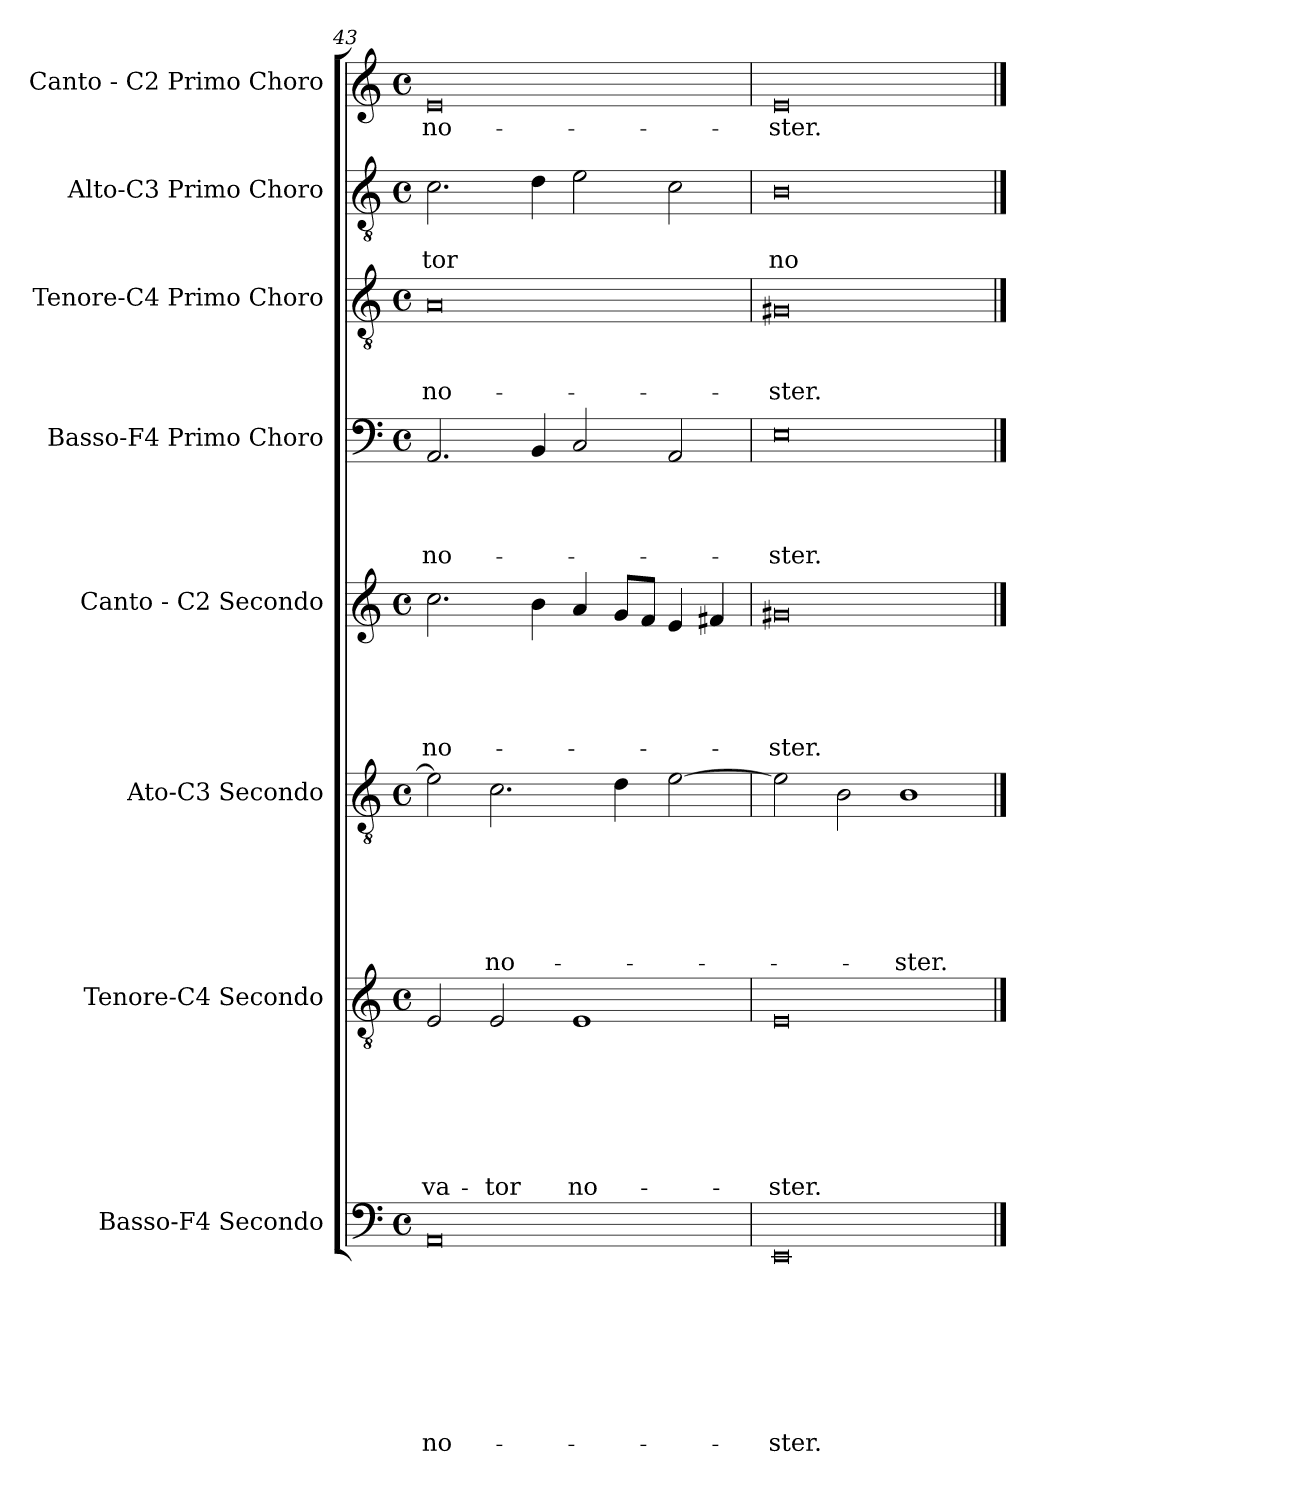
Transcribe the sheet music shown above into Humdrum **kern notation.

**kern	**text	**text	**text	**text	**text	**text	**text	**text	**kern	**text	**text	**text	**text	**text	**text	**text	**kern	**text	**text	**text	**text	**text	**text	**kern	**text	**text	**text	**text	**text	**kern	**text	**text	**text	**text	**kern	**text	**text	**text	**kern	**text	**text	**kern	**text
*part8	*part8	*part8	*part8	*part8	*part8	*part8	*part8	*part8	*part7	*part7	*part7	*part7	*part7	*part7	*part7	*part7	*part6	*part6	*part6	*part6	*part6	*part6	*part6	*part5	*part5	*part5	*part5	*part5	*part5	*part4	*part4	*part4	*part4	*part4	*part3	*part3	*part3	*part3	*part2	*part2	*part2	*part1	*part1
*staff8	*staff8	*staff8	*staff8	*staff8	*staff8	*staff8	*staff8	*staff8	*staff7	*staff7	*staff7	*staff7	*staff7	*staff7	*staff7	*staff7	*staff6	*staff6	*staff6	*staff6	*staff6	*staff6	*staff6	*staff5	*staff5	*staff5	*staff5	*staff5	*staff5	*staff4	*staff4	*staff4	*staff4	*staff4	*staff3	*staff3	*staff3	*staff3	*staff2	*staff2	*staff2	*staff1	*staff1
*I"Basso-F4 Secondo	*	*	*	*	*	*	*	*	*I"Tenore-C4 Secondo	*	*	*	*	*	*	*	*I"Ato-C3 Secondo	*	*	*	*	*	*	*I"Canto - C2 Secondo	*	*	*	*	*	*I"Basso-F4 Primo Choro	*	*	*	*	*I"Tenore-C4 Primo Choro	*	*	*	*I"Alto-C3 Primo Choro	*	*	*I"Canto - C2 Primo Choro	*
*	*	*	*	*	*	*	*	*	*	*	*	*	*	*	*	*	*	*	*	*	*	*	*	*	*	*	*	*	*	*I'Ch	*	*	*	*	*I'Ch	*	*	*	*I'Ch	*	*	*I'Ch	*
*clefF4	*	*	*	*	*	*	*	*	*clefGv2	*	*	*	*	*	*	*	*clefGv2	*	*	*	*	*	*	*clefG2	*	*	*	*	*	*clefF4	*	*	*	*	*clefGv2	*	*	*	*clefGv2	*	*	*clefG2	*
*k[]	*	*	*	*	*	*	*	*	*k[]	*	*	*	*	*	*	*	*k[]	*	*	*	*	*	*	*k[]	*	*	*	*	*	*k[]	*	*	*	*	*k[]	*	*	*	*k[]	*	*	*k[]	*
*C:	*	*	*	*	*	*	*	*	*C:	*	*	*	*	*	*	*	*C:	*	*	*	*	*	*	*C:	*	*	*	*	*	*C:	*	*	*	*	*C:	*	*	*	*C:	*	*	*C:	*
*M4/4	*	*	*	*	*	*	*	*	*M4/4	*	*	*	*	*	*	*	*M4/4	*	*	*	*	*	*	*M4/4	*	*	*	*	*	*M4/4	*	*	*	*	*M4/4	*	*	*	*M4/4	*	*	*M4/4	*
*met(c)	*	*	*	*	*	*	*	*	*met(c)	*	*	*	*	*	*	*	*met(c)	*	*	*	*	*	*	*met(c)	*	*	*	*	*	*met(c)	*	*	*	*	*met(c)	*	*	*	*met(c)	*	*	*met(c)	*
=43	=43	=43	=43	=43	=43	=43	=43	=43	=43	=43	=43	=43	=43	=43	=43	=43	=43	=43	=43	=43	=43	=43	=43	=43	=43	=43	=43	=43	=43	=43	=43	=43	=43	=43	=43	=43	=43	=43	=43	=43	=43	=43	=43
!	!	!	!	!	!	!	!	!LO:LY:b	!	!	!	!	!	!	!	!LO:LY:b	!	!	!	!	!	!	!	!	!	!	!	!	!LO:LY:b	!	!	!	!	!LO:LY:b	!	!	!	!LO:LY:b	!	!	!LO:LY:b	!	!LO:LY:b
0AA	.	.	.	.	.	.	.	no-	2E/	.	.	.	.	.	.	-va-	2e\]	.	.	.	.	.	.	2.cc\	.	.	.	.	no-	2.AA/	.	.	.	no-	0A	.	.	no-	2.c\	.	-tor	0e	no-
!	!	!	!	!	!	!	!	!	!	!	!	!	!	!	!	!LO:LY:b	!	!	!	!	!	!	!LO:LY:b	!	!	!	!	!	!	!	!	!	!	!	!	!	!	!	!	!	!	!	!
.	.	.	.	.	.	.	.	.	2E/	.	.	.	.	.	.	-tor	2.c\	.	.	.	.	.	no-	.	.	.	.	.	.	.	.	.	.	.	.	.	.	.	.	.	.	.	.
.	.	.	.	.	.	.	.	.	.	.	.	.	.	.	.	.	.	.	.	.	.	.	.	4b\	.	.	.	.	.	4BB/	.	.	.	.	.	.	.	.	4d\	.	.	.	.
!	!	!	!	!	!	!	!	!	!	!	!	!	!	!	!	!LO:LY:b	!	!	!	!	!	!	!	!	!	!	!	!	!	!	!	!	!	!	!	!	!	!	!	!	!	!	!
.	.	.	.	.	.	.	.	.	1E	.	.	.	.	.	.	no-	.	.	.	.	.	.	.	4a/	.	.	.	.	.	2C/	.	.	.	.	.	.	.	.	2e\	.	.	.	.
.	.	.	.	.	.	.	.	.	.	.	.	.	.	.	.	.	4d\	.	.	.	.	.	.	8g/L	.	.	.	.	.	.	.	.	.	.	.	.	.	.	.	.	.	.	.
.	.	.	.	.	.	.	.	.	.	.	.	.	.	.	.	.	.	.	.	.	.	.	.	8f/J	.	.	.	.	.	.	.	.	.	.	.	.	.	.	.	.	.	.	.
.	.	.	.	.	.	.	.	.	.	.	.	.	.	.	.	.	[>2e\	.	.	.	.	.	.	4e/	.	.	.	.	.	2AA/	.	.	.	.	.	.	.	.	2c\	.	.	.	.
.	.	.	.	.	.	.	.	.	.	.	.	.	.	.	.	.	.	.	.	.	.	.	.	4f#/	.	.	.	.	.	.	.	.	.	.	.	.	.	.	.	.	.	.	.
=44	=44	=44	=44	=44	=44	=44	=44	=44	=44	=44	=44	=44	=44	=44	=44	=44	=44	=44	=44	=44	=44	=44	=44	=44	=44	=44	=44	=44	=44	=44	=44	=44	=44	=44	=44	=44	=44	=44	=44	=44	=44	=44	=44
!	!	!	!	!	!	!	!	!LO:LY:b	!	!	!	!	!	!	!	!LO:LY:b	!	!	!	!	!	!	!	!	!	!	!	!	!LO:LY:b	!	!	!	!	!LO:LY:b	!	!	!	!LO:LY:b	!	!	!LO:LY:b	!	!LO:LY:b
0EE	.	.	.	.	.	.	.	-ster.	0E	.	.	.	.	.	.	-ster.	2e\]	.	.	.	.	.	.	0g#X	.	.	.	.	-ster.	0E	.	.	.	-ster.	0G#X	.	.	-ster.	0B	.	no-	0e	-ster.
.	.	.	.	.	.	.	.	.	.	.	.	.	.	.	.	.	2B\	.	.	.	.	.	.	.	.	.	.	.	.	.	.	.	.	.	.	.	.	.	.	.	.	.	.
!	!	!	!	!	!	!	!	!	!	!	!	!	!	!	!	!	!	!	!	!	!	!	!LO:LY:b	!	!	!	!	!	!	!	!	!	!	!	!	!	!	!	!	!	!	!	!
.	.	.	.	.	.	.	.	.	.	.	.	.	.	.	.	.	1B	.	.	.	.	.	-ster.	.	.	.	.	.	.	.	.	.	.	.	.	.	.	.	.	.	.	.	.
==	==	==	==	==	==	==	==	==	==	==	==	==	==	==	==	==	==	==	==	==	==	==	==	==	==	==	==	==	==	==	==	==	==	==	==	==	==	==	==	==	==	==	==
*-	*-	*-	*-	*-	*-	*-	*-	*-	*-	*-	*-	*-	*-	*-	*-	*-	*-	*-	*-	*-	*-	*-	*-	*-	*-	*-	*-	*-	*-	*-	*-	*-	*-	*-	*-	*-	*-	*-	*-	*-	*-	*-	*-
